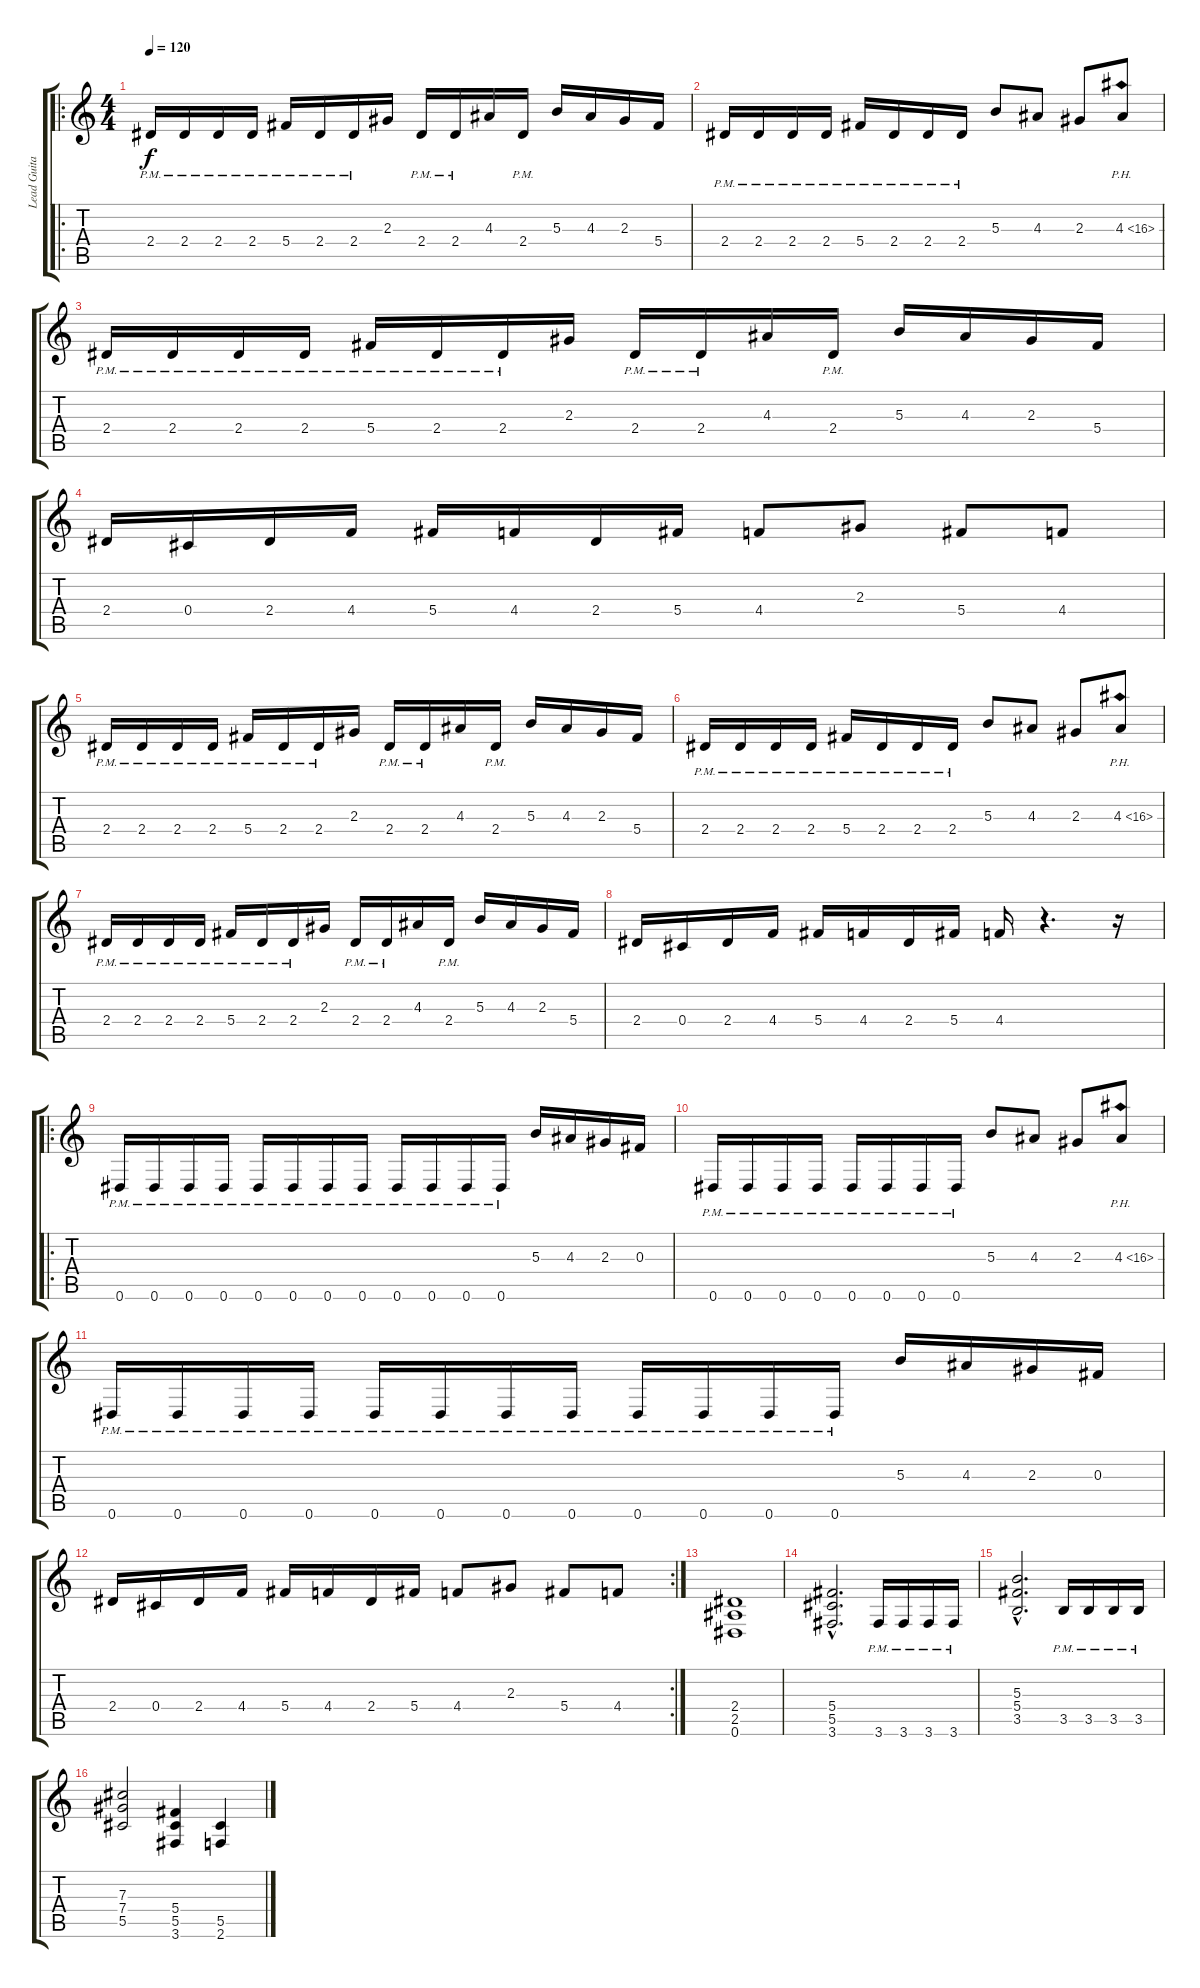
\track ("Lead Guitar" "Lead Guita") {instrument distortionguitar}
\staff {score tabs}
\tuning (Eb4 Bb3 Gb3 Db3 Ab2 Eb2) {hide}
\ro
\ts (4 4)
\tempo 120
\clef g2
\ks c
2.4{pm}.16{dy f instrument distortionguitar} 2.4{pm}.16 2.4{pm}.16 2.4{pm}.16 5.4{pm}.16 2.4{pm}.16 2.4{pm}.16 2.3.16 2.4{pm}.16 2.4{pm}.16 4.3.16 2.4{pm}.16 5.3.16 4.3.16 2.3.16 5.4.16 |
2.4{pm}.16 2.4{pm}.16 2.4{pm}.16 2.4{pm}.16 5.4{pm}.16 2.4{pm}.16 2.4{pm}.16 2.4{pm}.16 5.3.8 4.3.8 2.3.8 4.3{ph 12}.8 |
2.4{pm}.16 2.4{pm}.16 2.4{pm}.16 2.4{pm}.16 5.4{pm}.16 2.4{pm}.16 2.4{pm}.16 2.3.16 2.4{pm}.16 2.4{pm}.16 4.3.16 2.4{pm}.16 5.3.16 4.3.16 2.3.16 5.4.16 |
2.4.16 0.4.16 2.4.16 4.4.16 5.4.16 4.4.16 2.4.16 5.4.16 4.4.8 2.3.8 5.4.8 4.4.8 |
2.4{pm}.16 2.4{pm}.16 2.4{pm}.16 2.4{pm}.16 5.4{pm}.16 2.4{pm}.16 2.4{pm}.16 2.3.16 2.4{pm}.16 2.4{pm}.16 4.3.16 2.4{pm}.16 5.3.16 4.3.16 2.3.16 5.4.16 |
2.4{pm}.16 2.4{pm}.16 2.4{pm}.16 2.4{pm}.16 5.4{pm}.16 2.4{pm}.16 2.4{pm}.16 2.4{pm}.16 5.3.8 4.3.8 2.3.8 4.3{ph 12}.8 |
2.4{pm}.16 2.4{pm}.16 2.4{pm}.16 2.4{pm}.16 5.4{pm}.16 2.4{pm}.16 2.4{pm}.16 2.3.16 2.4{pm}.16 2.4{pm}.16 4.3.16 2.4{pm}.16 5.3.16 4.3.16 2.3.16 5.4.16 |
2.4.16 0.4.16 2.4.16 4.4.16 5.4.16 4.4.16 2.4.16 5.4.16 4.4.16 r.4{d} r.16 |
\ro
0.6{pm}.16 0.6{pm}.16 0.6{pm}.16 0.6{pm}.16 0.6{pm}.16 0.6{pm}.16 0.6{pm}.16 0.6{pm}.16 0.6{pm}.16 0.6{pm}.16 0.6{pm}.16 0.6{pm}.16 5.3.16 4.3.16 2.3.16 0.3.16 |
0.6{pm}.16 0.6{pm}.16 0.6{pm}.16 0.6{pm}.16 0.6{pm}.16 0.6{pm}.16 0.6{pm}.16 0.6{pm}.16 5.3.8 4.3.8 2.3.8 4.3{ph 12}.8 |
0.6{pm}.16 0.6{pm}.16 0.6{pm}.16 0.6{pm}.16 0.6{pm}.16 0.6{pm}.16 0.6{pm}.16 0.6{pm}.16 0.6{pm}.16 0.6{pm}.16 0.6{pm}.16 0.6{pm}.16 5.3.16 4.3.16 2.3.16 0.3.16 |
\rc 2
2.4.16 0.4.16 2.4.16 4.4.16 5.4.16 4.4.16 2.4.16 5.4.16 4.4.8 2.3.8 5.4.8 4.4.8 |
(2.4 2.5 0.6).1 |
(5.4{hac} 5.5{hac} 3.6{hac}).2{d} 3.6{pm}.16 3.6{pm}.16 3.6{pm}.16 3.6{pm}.16 |
(5.3{hac} 5.4{hac} 3.5{hac}).2{d} 3.5{pm}.16 3.5{pm}.16 3.5{pm}.16 3.5{pm}.16 |
(7.3 7.4 5.5).2 (5.4 5.5 3.6).4 (5.5 2.6).4
